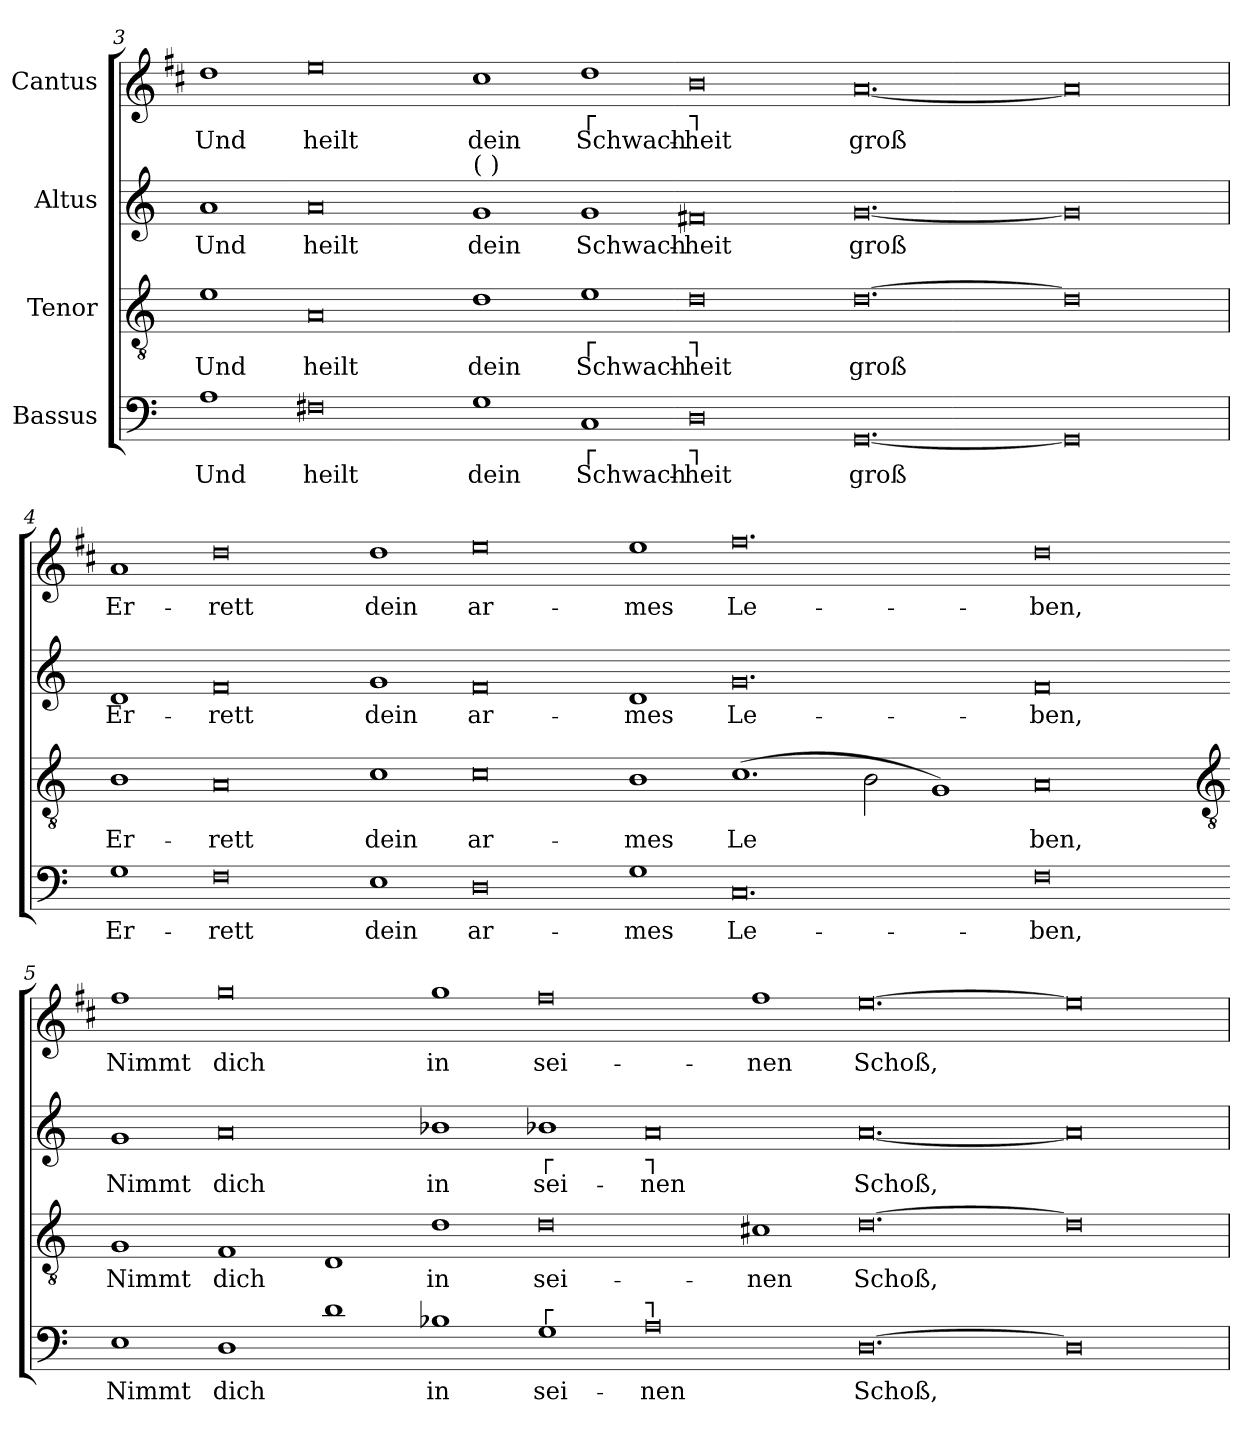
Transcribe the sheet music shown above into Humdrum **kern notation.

**kern	**text	**kern	**text	**kern	**text	**kern	**text
*part4	*part4	*part3	*part3	*part2	*part2	*part1	*part1
*staff4	*staff4	*staff3	*staff3	*staff2	*staff2	*staff1	*staff1
*I"Bassus	*	*I"Tenor	*	*I"Altus	*	*I"Cantus	*
*clefF4	*	*clefGv2	*	*clefG2	*	*clefG2	*
*	*	*	*	*	*	*ITrd1c2	*
*k[]	*	*k[]	*	*k[]	*	*k[]	*
*C:	*	*C:	*	*C:	*	*C:	*
=3	=3	=3	=3	=3	=3	=3	=3
!	!LO:LY:b	!	!LO:LY:b	!	!LO:LY:b	!	!LO:LY:b
1A	Und	1e	Und	1a	Und	1cc	Und
!	!LO:LY:b	!	!LO:LY:b	!	!LO:LY:b	!	!LO:LY:b
0F#X	heilt	0A	heilt	0a	heilt	0dd	heilt
!	!	!	!	!LO:TX:a:t=(  )	!	!	!
!	!LO:LY:b	!	!LO:LY:b	!	!LO:LY:b	!	!LO:LY:b
1G	dein	1d	dein	1g	dein	1b	dein
!	!	!	!	!	!	!LO:TX:b:t=┌	!
!	!	!LO:TX:b:t=┌	!	!	!	!	!
!LO:TX:b:t=┌	!	!	!	!	!	!	!
!	!LO:LY:b	!	!LO:LY:b	!	!LO:LY:b	!	!LO:LY:b
1C	Schwach-	1e	Schwach-	1g	Schwach-	1cc	Schwach-
!	!	!	!	!	!	!LO:TX:b:t=┐	!
!	!	!LO:TX:b:t=┐	!	!	!	!	!
!LO:TX:b:t=┐	!	!	!	!	!	!	!
!	!LO:LY:b	!	!LO:LY:b	!	!LO:LY:b	!	!LO:LY:b
0D	-heit	0d	-heit	0f#X	-heit	0a	-heit
!	!LO:LY:b	!	!LO:LY:b	!	!LO:LY:b	!	!LO:LY:b
[0.GG	groß	[0.d	groß	[0.g	groß	[0.g	groß
0GG]	.	0d]	.	0g]	.	0g]	.
=4	=4	=4	=4	=4	=4	=4	=4
!	!LO:LY:b	!	!LO:LY:b	!	!LO:LY:b	!	!LO:LY:b
1G	Er-	1B	Er-	1d	Er-	1g	Er-
!	!LO:LY:b	!	!LO:LY:b	!	!LO:LY:b	!	!LO:LY:b
0F	-rett	0A	-rett	0f	-rett	0cc	-rett
!	!LO:LY:b	!	!LO:LY:b	!	!LO:LY:b	!	!LO:LY:b
1E	dein	1c	dein	1g	dein	1cc	dein
!	!LO:LY:b	!	!LO:LY:b	!	!LO:LY:b	!	!LO:LY:b
0D	ar-	0c	ar-	0f	ar-	0dd	ar-
!	!LO:LY:b	!	!LO:LY:b	!	!LO:LY:b	!	!LO:LY:b
1G	-mes	1B	-mes	1d	-mes	1dd	-mes
!	!LO:LY:b	!	!LO:LY:b	!	!LO:LY:b	!	!LO:LY:b
0.C	Le-	(>1.c	Le	0.g	Le-	0.ee	Le-
.	.	2B	.	.	.	.	.
.	.	1G)	.	.	.	.	.
!	!LO:LY:b	!	!LO:LY:b	!	!LO:LY:b	!	!LO:LY:b
0F	-ben,	0A	ben,	0f	-ben,	0cc	-ben,
!!LO:LB:g=z
=5-	=5-	=5-	=5-	=5-	=5-	=5-	=5-
*	*	*clefGv2	*	*	*	*	*
!	!LO:LY:b	!	!LO:LY:b	!	!LO:LY:b	!	!LO:LY:b
1E	Nimmt	1G	Nimmt	1g	Nimmt	1ee	Nimmt
!	!LO:LY:b	!	!LO:LY:b	!	!LO:LY:b	!	!LO:LY:b
1D	dich	1F	dich	0a	dich	0ff	dich
1d	.	1D	.	.	.	.	.
!	!LO:LY:b	!	!LO:LY:b	!	!LO:LY:b	!	!LO:LY:b
1B-X	in	1d	in	1b-X	in	1ff	in
!	!	!	!	!LO:TX:b:t=┌	!	!	!
!LO:TX:a:t=┌	!	!	!	!	!	!	!
!	!LO:LY:b	!	!LO:LY:b	!	!LO:LY:b	!	!LO:LY:b
1G	sei-	0d	sei-	1b-X	sei-	0ee	sei-
!	!	!	!	!LO:TX:b:t=┐	!	!	!
!LO:TX:a:t=┐	!	!	!	!	!	!	!
!	!LO:LY:b	!	!	!	!LO:LY:b	!	!
0A	-nen	.	.	0a	-nen	.	.
!	!	!	!LO:LY:b	!	!	!	!LO:LY:b
.	.	1c#X	-nen	.	.	1ee	-nen
!	!LO:LY:b	!	!LO:LY:b	!	!LO:LY:b	!	!LO:LY:b
[0.D	Schoß,	[0.d	Schoß,	[0.a	Schoß,	[0.dd	Schoß,
0D]	.	0d]	.	0a]	.	0dd]	.
=	=	=	=	=	=	=	=
*-	*-	*-	*-	*-	*-	*-	*-
